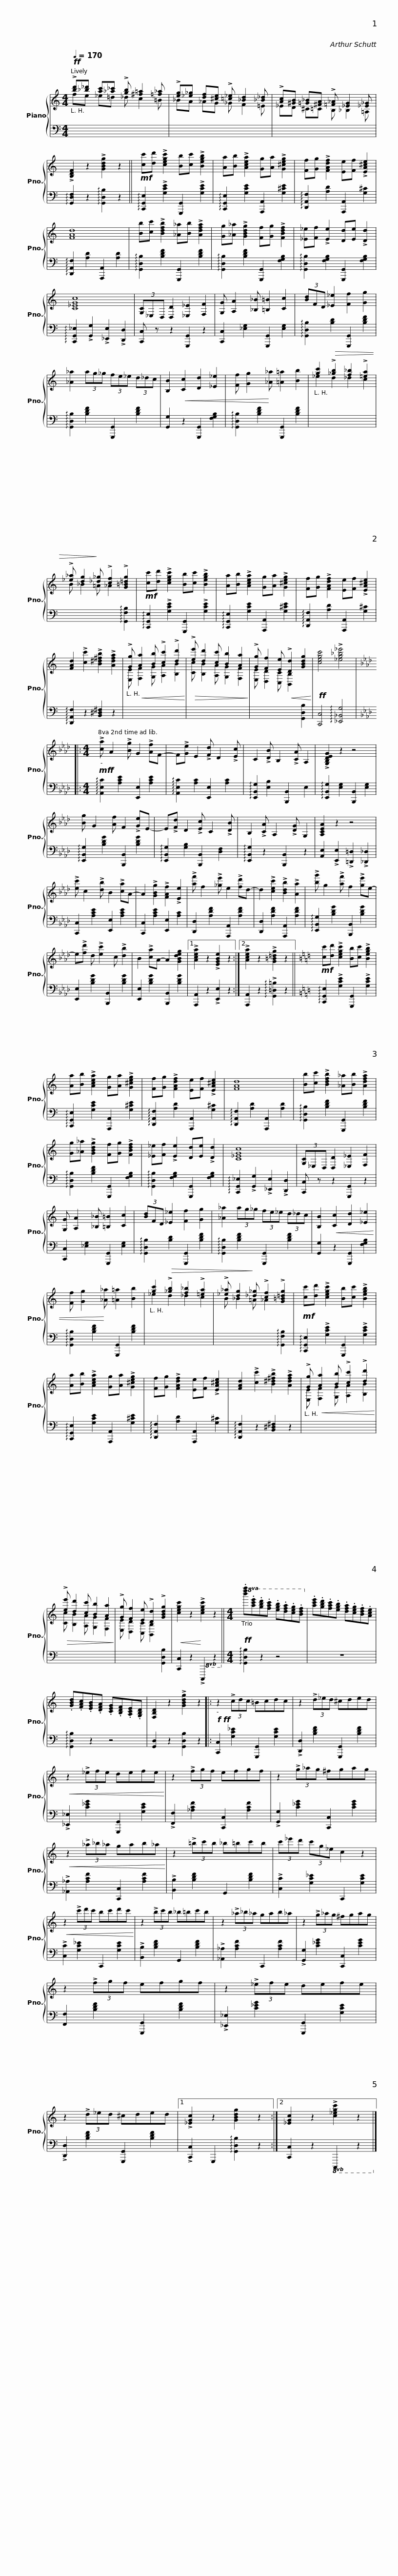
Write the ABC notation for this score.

X:1
%%score { ( 1 2 ) | 3 }
L:1/8
Q:1/4=170
M:4/4
I:linebreak $
K:C
V:1 treble
V:2 treble
V:3 bass
V:1
!ff! !>![bd'][_b_d'] [ac'][_a_c'] !>![gb] [^f=a]2 [=f_a] | !>![eg][_e_g] [df][^ce] !>![=c_e] [_Bd]2 [_B_d] | !>![Ac][^GB] [=G_B][^FA] !>![=F_A] [_EG]2 [_E_G] | !>![B,DF]2 z2 !>![GBdg]2 z2 ||$!mf! [cc'][dd'] !>![cegc']2 [Bb][cc'] !>![Begb]2 | %5
 [Aa][Bb] !>![Acea]2 [Gg][Aa] !>![G^ceg]2 | [Ff][Gg] !>![FAdf]2 [Ee][Ff] !>![EA^ce]2 | [FAd]8 |$ [Bb][cc'] !>![Bdfb]2 [_A_a][Bb] !>![Adfa]2 | [Gg][_A_a] !>![GBdg]2 [Ff][Gg] !>![FBdf]2 | %10
 [_E_e][Ff] !>![Ee]2 [Dd][Ee] !>![Dd]2 | [C_EGc]8 |$ (3[G,C]_E,D, [D,D]2 [_E,_E]2 [F,F]2 | [G,G] [A,A]2 [_B,_B] [=B,=B]2 [Cc]2 | (3[Bd]FD [_E_e]2 [Ff]2 [Gg]2 | %15
 [_A_a]2 (3ag_g (3fe_e (3d_dc |$ [B,B]2!<(! [Cc]2 [Dd]2 [_E_e]2 | [Ff] [Gg]2!<)! [_A_a] [=A=a]2 [Bb]2 | [gc']2!>(! !>![_gb]2 [f_b]2 !>![=ea]2 | !>![_e_a] [dg]2!>)! [_d_g] !>![cf]2 !>![G=B=dg]2 |$ %20
!mf! [cc'][dd'] !>![cegc']2 [Bb][cc'] !>![Begb]2 | [Aa][Bb] !>![Acea]2 [Gg][Aa] !>![G^ceg]2 | [Ff][Gg] !>![FAdf]2 [Ee][Ff] !>![EA^ce]2 | [FAd]2 !>![cc']2 !>![B^d^fb]2 !>![Adfa]2 |$ !>![Gg]!<(! [Aa]2 [Bb] !>![cc']2 !>![dd']2!<)! | %25
!>(! !>![ee'] [dd']2 [cc'] [Bb]2 [Aa]2!>)! | !>![Gg] [Ff]2 [Ee]!<(! !>![Dd]2 [GBdg]2!<)! |!ff! [cegc']4 !>![_eg_b_e']4 |:$[K:Ab][M:4/4]!mf!!f! !>![ca] A2 !>![Bg] G2 !>![Af]F- | F!>![Ge] E2 !>![Fd] D2 !>![Ec] | %30
 C2 !>![DB] B,2 !>![CA] A,2 | !>![G,B,DEG]2 z2 z4 |$ [Bg] G2 [Af] F2 !>![Ge]E- | E!>![Fd] D2 !>![Ec] C2 !>![DB] | B,2 !>![CA] A,2 !>![DG] G,2 | %35
 [A,CEA]2 z2 z4 |$ !>![ec'] c2 !>![db] B2 !>![ca]A- | A2 !>![GBg]2 !>![FAf]2 !>![Ee]2 | !>![af'] f2 !>![_ge'] e2 !>![fd']d- | d2 !>![cec']2 !>![Bdb]2 !>![Aa]2 |$ %40
 !>![bg'] g2 !>![af'] f2 !>![ge']e- | e!>![fd'] d !>![ec']2 c !>![db]2 | B2 !>![ca]A- A2 [GBdeg]2 |1 !>![Acea]2 z2 !>![EGBe]2 z2 :|2 !>![Acea]2 z2 !>![G=B=dg]2 z2 ||$ %45
[K:C]!mf! [cc'][dd'] !>![cegc']2 [Bb][cc'] !>![Begb]2 | [Aa][Bb] !>![Acea]2 [Gg][Aa] !>![G^ceg]2 | [Ff][Gg] !>![FAdf]2 [Ee][Ff] !>![EA^ce]2 | [FAd]8 |$ [Bb][cc'] !>![Bdfb]2 [_A_a][Bb] !>![Adfa]2 | %50
 [Gg][_A_a] !>![GBdg]2 [Ff][Gg] !>![FBdf]2 | [_E_e][Ff] !>![Ee]2 [Dd][Ee] !>![Dd]2 | [C_EGc]8 |$ (3[G,C]_E,D, [D,D]2 [_E,_E]2 [F,F]2 | [G,G] [A,A]2 [_B,_B] [=B,=B]2 [Cc]2 | %55
 (3[Bd]FD [_E_e]2 [Ff]2 [Gg]2 | [_A_a]2 (3ag_g (3fe_e (3d_dc |$ [B,B]2!<(! [Cc]2 [Dd]2 [_E_e]2 | [Ff] [Gg]2!<)! [_A_a] [=A=a]2 [Bb]2 | [gc']2!>(! !>![_gb]2 [f_b]2 !>![=ea]2 | %60
 !>![_e_a] [dg]2!>)! [_d_g] !>![cf]2 !>![G=B=dg]2 |$!mf! [cc'][dd'] !>![cegc']2 [Bb][cc'] !>![Begb]2 | [Aa][Bb] !>![Acea]2 [Gg][Aa] !>![G^ceg]2 | [Ff][Gg] !>![FAdf]2 [Ee][Ff] !>![EA^ce]2 | [FAd]2 !>![cc']2 !>![B^d^fb]2 !>![Adfa]2 |$ %65
 !>![Gg]!<(! [Aa]2 [Bb] !>![cc']2 !>![dd']2!<)! |!>(! !>![ee'] [dd']2 [cc'] [Bb]2 [Aa]2!>)! | !>![Gg] [Ff]2 [Ee] !>![Dd]2 !>![GBdg]2 |!<(! [cegc']2 z2!<)! !>![cegc']2 z2 ||$[M:4/4]!ff!!8va(! .[b'd''f''].[a'c''e''].[g'b'd''].[f'a'c''] .[e'g'b'].[d'f'a'].[c'e'g'].[bd'f']!8va)! | %70
 .[ac'e'].[gbd'].[fac'].[egb] .[dfa].[ceg].[Bdf].[Ace] | .[GBd].[FAc].[EGB].[DFA] .[CEG].[B,DF].[A,CE].[G,B,D] | [F,B,D]2 z2 !>![GBdg]2 z2 |:$!f!!ff! z2 (3!>!cdc =Bcdc | z2 (3!>!d_ed ^cded | %75
!<(! z2 (3!>!_efe defe!<)! |$ z2 (3!>!fgf efgf | z2 (3!>!g_ag ^fgag |!<(! z2 (3!>!_a_b_a gab_a!<)! |$ z2 (3!>!=bc'b _b=bc'b | %80
 (3c'_e'd' (3c'g_e c2 z2 |!<(! z2 (3!>!c'd'c' bc'd'c'!<)! |$ z2 (3!>!bc'b _b=bc'b | z2 (3!>!_a_b_a gab_a | z2 (3!>!g_ag ^fgag | %85
 z2 (3!>!fgf efgf |$ z2 (3!>!_efe defe | z2 (3!>!d_ed ^cded |1 !>![_EGc]2 z2 [GBdg]2 z2 :|2 [_EGc]2 z2 !>![c_egc']2 z2 |] %90
V:2
 fe _e=d _d c2 =B | _BA _AG _G F2 =E | _ED ^C=C B, _B,2 =A, | x8 ||$ x8 | %5
 x8 | x8 | x8 |$ x8 | x8 | %10
 x8 | x8 |$ x8 | x8 | x8 | %15
 x8 |$ x8 | x8 | _e2 d2 _d2 c2 | B _B2 =A _A2 x2 |$ %20
 x8 | x8 | x8 | x8 |$ [E,E] [F,F]2 [G,G] [A,A]2 [B,B]2 | %25
 [Cc] [B,B]2 [A,A] [G,G]2 [F,F]2 | [E,E] [D,D]2 [C,C] [B,,B,]2 x2 | x8 |:$[K:Ab][M:4/4] x8 | x8 | %30
 x8 | x8 |$ x8 | x8 | x8 | %35
 x8 |$ x8 | x8 | x8 | x8 |$ %40
 x8 | x8 | x8 |1 x8 :|2 x8 ||$ %45
[K:C] x8 | x8 | x8 | x8 |$ x8 | %50
 x8 | x8 | x8 |$ x8 | x8 | %55
 x8 | x8 |$ x8 | x8 | _e2 d2 _d2 c2 | %60
 B _B2 =A _A2 x2 |$ x8 | x8 | x8 | x8 |$ %65
 [E,E] [F,F]2 [G,G] [A,A]2 [B,B]2 | [Cc] [B,B]2 [A,A] [G,G]2 [F,F]2 | [E,E] [D,D]2 [C,C] [B,,B,]2 x2 | x8 ||$[M:4/4]!8va(! x8!8va)! | %70
 x8 | x8 | x8 |:$ x8 | x8 | %75
 x8 |$ x8 | x8 | x8 |$ x8 | %80
 x8 | x8 |$ x8 | x8 | x8 | %85
 x8 |$ x8 | x8 |1 x8 :|2 x8 |] %90
V:3
 x8 | x8 | x8 | !arpeggio![G,,D,F,]2 z2 !arpeggio![G,,D,B,]2 z2 ||$ !arpeggio![C,,G,,E,]2 !>![G,CE]2 [G,,,G,,]2 !>![G,CE]2 | %5
 !arpeggio![C,,G,,E,]2 [G,CE]2 [A,,,A,,]2 [G,^CE]2 | !arpeggio![D,,A,,F,]2 [A,D]2 [A,,,A,,]2 [G,^C]2 | !arpeggio![D,,A,,F,]2 [A,D]2 [A,,,A,,]2 [A,D]2 |$ !arpeggio![G,,D,B,]2 [B,DF]2 [G,,,G,,]2 [B,DF]2 | !arpeggio![G,,D,B,]2 [B,DF]2 [G,,,G,,]2 [F,G,B,]2 | %10
 !arpeggio![G,,D,B,]2 [F,G,B,]2 [G,,,G,,]2 [F,G,B,]2 | !arpeggio![C,,G,,_E,]2 !>![G,,G,]2 !>![_E,,E,]2 !>![D,,D,]2 |$ [C,,C,] z z2 [G,,,G,,]2 z2 | [C,,C,]2 [_E,G,]2 [G,,,G,,]2 [E,G,]2 | !arpeggio![G,,D,B,]2 [B,D]2 [G,,,G,,]2 [B,DF]2 | %15
 !arpeggio![G,,D,B,]2 [B,DF]2 [G,,,G,,]2 [B,DF]2 |$ [G,,G,]2 z2 [G,,,G,,]2 [F,G,B,]2 | !arpeggio![G,,D,B,]2 [B,DF]2 [G,,,G,,]2 [B,DF]2 | x8 | x6 !arpeggio![G,,F,B,]2 |$ %20
 !arpeggio![C,,G,,E,]2 !>![G,CE]2 [G,,,G,,]2 !>![G,CE]2 | !arpeggio![C,,G,,E,]2 [G,CE]2 [A,,,A,,]2 [G,^CE]2 | !arpeggio![D,,A,,F,]2 [A,D]2 [A,,,A,,]2 [G,^C]2 | !arpeggio![D,,A,,F,]2 z2 [B,,^D,^F,]2 z2 |$ x8 | %25
 x8 | x6 [G,,D,B,]2 | [C,,C,]4 !arpeggio![_E,,_B,,G,]4 |:$[K:Ab][M:4/4] !arpeggio![A,,E,C]2 [A,CE]2 [E,,E,]2 [A,CE]2 | !arpeggio![A,,E,C]2 [A,C]2 [E,,E,]2 [A,C]2 | %30
 !arpeggio![E,,B,,G,]2 [E,B,]2 [B,,,B,,]2 E,2 | !arpeggio![E,,B,,G,]2 [E,G,]2 [B,,,B,,]2 [E,G,]2 |$ !arpeggio![E,,B,,G,]2 [B,DG]2 [B,,,B,,]2 [B,DG]2 | !arpeggio![E,,B,,G,]2 [G,B,]2 [B,,,B,,]2 [D,F,]2 | !arpeggio![E,,B,,G,]2 z2 [B,,,B,,]2 z2 | %35
 [A,,E,]2 !>![E,,E,]2 !>![=D,,=D,]2 !>![_D,,_D,]2 |$ [C,,C,]2 [A,CE]2 [E,,E,]2 [A,CE]2 | [C,,C,]2 [A,CE]2 [E,,E,]2 [A,C]2 | [D,,D,]2 [A,DF]2 [A,,,A,,]2 [A,DF]2 | [D,,D,]2 [A,DF]2 [A,,,A,,]2 [A,DF]2 |$ %40
 !arpeggio![E,,B,,G,]2 [B,DG]2 [B,,,B,,]2 [B,DG]2 | [E,,E,]2 [B,DG]2 [B,,,B,,]2 [B,DG]2 | [E,,E,]2 [B,DG]2 [B,,,B,,]2 [B,DG]2 |1 [A,,,A,,]2 z2 !>![E,,E,]2 z2 :|2 [A,,,A,,]2 z2 !arpeggio!!>![G,,=D,=B,]2 z2 ||$ %45
[K:C] !arpeggio![C,,G,,E,]2 !>![G,CE]2 [G,,,G,,]2 !>![G,CE]2 | !arpeggio![C,,G,,E,]2 [G,CE]2 [A,,,A,,]2 [G,^CE]2 | !arpeggio![D,,A,,F,]2 [A,D]2 [A,,,A,,]2 [G,^C]2 | !arpeggio![D,,A,,F,]2 [A,D]2 [A,,,A,,]2 [A,D]2 |$ !arpeggio![G,,D,B,]2 [B,DF]2 [G,,,G,,]2 [B,DF]2 | %50
 !arpeggio![G,,D,B,]2 [B,DF]2 [G,,,G,,]2 [F,G,B,]2 | !arpeggio![G,,D,B,]2 [F,G,B,]2 [G,,,G,,]2 [F,G,B,]2 | !arpeggio![C,,G,,_E,]2 !>![G,,G,]2 !>![_E,,E,]2 !>![D,,D,]2 |$ [C,,C,] z z2 [G,,,G,,]2 z2 | [C,,C,]2 [_E,G,]2 [G,,,G,,]2 [E,G,]2 | %55
 !arpeggio![G,,D,B,]2 [B,D]2 [G,,,G,,]2 [B,DF]2 | !arpeggio![G,,D,B,]2 [B,DF]2 [G,,,G,,]2 [B,DF]2 |$ [G,,G,]2 z2 [G,,,G,,]2 [F,G,B,]2 | !arpeggio![G,,D,B,]2 [B,DF]2 [G,,,G,,]2 [B,DF]2 | x8 | %60
 x6 !arpeggio![G,,F,B,]2 |$ !arpeggio![C,,G,,E,]2 !>![G,CE]2 [G,,,G,,]2 !>![G,CE]2 | !arpeggio![C,,G,,E,]2 [G,CE]2 [A,,,A,,]2 [G,^CE]2 | !arpeggio![D,,A,,F,]2 [A,D]2 [A,,,A,,]2 [G,^C]2 | !arpeggio![D,,A,,F,]2 z2 [B,,^D,^F,]2 z2 |$ %65
 x8 | x8 | x6 [G,,D,B,]2 | [C,,C,]2 z2!8vb(! !>!C,,,2 z2!8vb)! ||$[M:4/4] !arpeggio![G,,D,B,]2 z2 z4 | %70
 z8 | !arpeggio![G,,D,B,]2 z2 z4 | [G,,D,]2 z2 [G,,D,B,]2 z2 |:$ [C,,C,]2 [G,C_E]2 [G,,,G,,]2 [G,CE]2 | !>![D,,D,]2 [B,DF]2 [G,,,G,,]2 [B,DF]2 | %75
 !>![_E,,_E,]2 [C_EG]2 [G,,,G,,]2 [G,CE]2 |$ !>![F,,F,]2 [_A,CF]2 [C,,C,]2 [A,CF]2 | !>![G,,G,]2 [C_EG]2 [C,,C,]2 [CEG]2 | !>![_A,,_A,]2 [A,CF]2 [C,,C,]2 [A,CF]2 |$ !>![B,,B,]2 [B,DF]2 G,,2 [B,DF]2 | %80
 !>![C,C]2 [G,C_E]2 C,,2 [G,CE]2 | !>![C,C]2 [G,C_E]2 C,,2 [G,CE]2 |$ !>![B,,B,]2 [B,DF]2 G,,2 [B,DF]2 | !>![_A,,_A,]2 [A,CF]2 C,,2 [A,CF]2 | !>![G,,G,]2 [C_EG]2 [C,,C,]2 [CEG]2 | %85
 [F,,F,]2 [B,DF]2 [G,,,G,,]2 [B,DF]2 |$ !>![_E,,_E,]2 [C_EG]2 [G,,,G,,]2 [G,CE]2 | !>![D,,D,]2 [B,DF]2 [G,,,G,,]2 [B,DF]2 |1 !>![C,,C,]2 G,,,2 !arpeggio![G,,D,B,]2 z2 :|2 [C,,C,]2 z2!8vb(! C,,,2 z2!8vb)! |] %90
